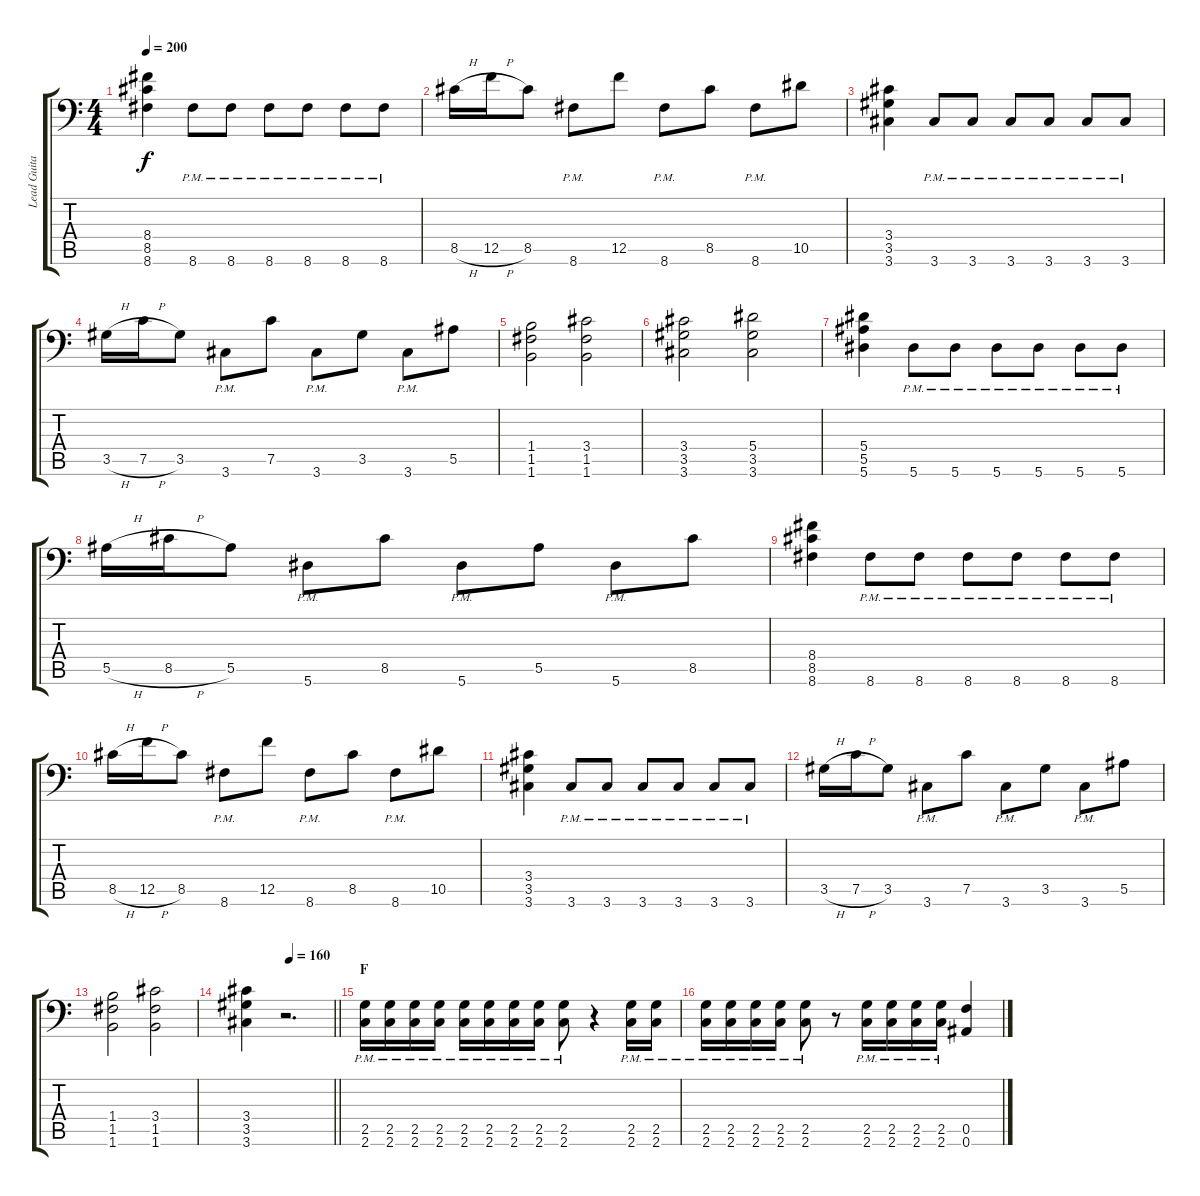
\track ("Lead Guitar: Michael Bujaki" "Lead Guita") {instrument overdrivenguitar}
\staff {score tabs}
\tuning (C4 G3 Eb3 Bb2 F2 Bb1) {hide}
\ts (4 4)
\tempo 200
\clef f4
\ks c
(8.4 8.5 8.6).4{dy f} 8.6{pm}.8 8.6{pm}.8 8.6{pm}.8 8.6{pm}.8 8.6{pm}.8 8.6{pm}.8 |
8.5{h}.16 12.5{h}.16 8.5.8 8.6{pm}.8 12.5.8 8.6{pm}.8 8.5.8 8.6{pm}.8 10.5.8 |
(3.4 3.5 3.6).4 3.6{pm}.8 3.6{pm}.8 3.6{pm}.8 3.6{pm}.8 3.6{pm}.8 3.6{pm}.8 |
3.5{h}.16 7.5{h}.16 3.5.8 3.6{pm}.8 7.5.8 3.6{pm}.8 3.5.8 3.6{pm}.8 5.5.8 |
(1.4 1.5 1.6).2 (3.4 1.5 1.6).2 |
(3.4 3.5 3.6).2 (5.4 3.5 3.6).2 |
(5.4 5.5 5.6).4 5.6{pm}.8 5.6{pm}.8 5.6{pm}.8 5.6{pm}.8 5.6{pm}.8 5.6{pm}.8 |
5.5{h}.16 8.5{h}.16 5.5.8 5.6{pm}.8 8.5.8 5.6{pm}.8 5.5.8 5.6{pm}.8 8.5.8 |
(8.4 8.5 8.6).4 8.6{pm}.8 8.6{pm}.8 8.6{pm}.8 8.6{pm}.8 8.6{pm}.8 8.6{pm}.8 |
8.5{h}.16 12.5{h}.16 8.5.8 8.6{pm}.8 12.5.8 8.6{pm}.8 8.5.8 8.6{pm}.8 10.5.8 |
(3.4 3.5 3.6).4 3.6{pm}.8 3.6{pm}.8 3.6{pm}.8 3.6{pm}.8 3.6{pm}.8 3.6{pm}.8 |
3.5{h}.16 7.5{h}.16 3.5.8 3.6{pm}.8 7.5.8 3.6{pm}.8 3.5.8 3.6{pm}.8 5.5.8 |
(1.4 1.5 1.6).2 (3.4 1.5 1.6).2 |
\tempo (160 0.5)
\barLineRight lightlight
(3.4 3.5 3.6).4 r.2{d} |
\section ("" "F")
(2.5{pm} 2.6{pm}).16 (2.5{pm} 2.6{pm}).16 (2.5{pm} 2.6{pm}).16 (2.5{pm} 2.6{pm}).16 (2.5{pm} 2.6{pm}).16 (2.5{pm} 2.6{pm}).16 (2.5{pm} 2.6{pm}).16 (2.5{pm} 2.6{pm}).16 (2.5{pm} 2.6{pm}).8 r.4 (2.5{pm} 2.6{pm}).16 (2.5{pm} 2.6{pm}).16 |
(2.5{pm} 2.6{pm}).16 (2.5{pm} 2.6{pm}).16 (2.5{pm} 2.6{pm}).16 (2.5{pm} 2.6{pm}).16 (2.5{pm} 2.6{pm}).8 r.8 (2.5{pm} 2.6{pm}).16 (2.5{pm} 2.6{pm}).16 (2.5{pm} 2.6{pm}).16 (2.5{pm} 2.6{pm}).16 (0.5 0.6).4
